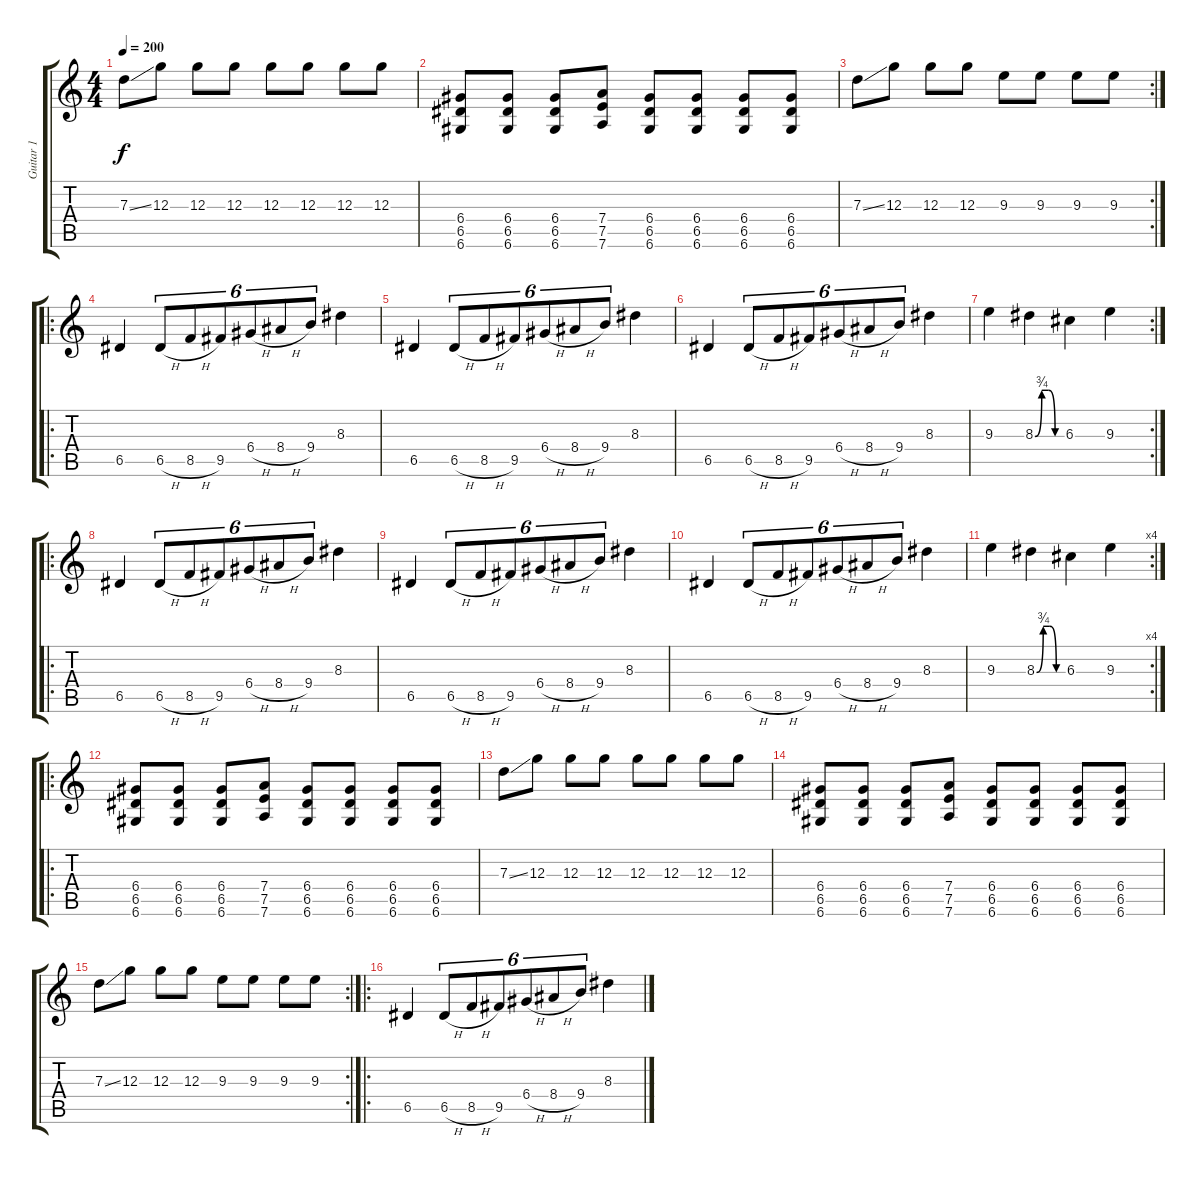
\track ("Guitar 1" "Guitar 1") {instrument distortionguitar}
\staff {score tabs}
\tuning (E4 B3 G3 D3 A2 D2) {hide}
\ts (4 4)
\tempo 200
\clef g2
\ks c
7.3{ss}.8{dy f} 12.3.8 12.3.8 12.3.8 12.3.8 12.3.8 12.3.8 12.3.8 |
(6.4 6.5 6.6).8 (6.4 6.5 6.6).8 (6.4 6.5 6.6).8 (7.4 7.5 7.6).8 (6.4 6.5 6.6).8 (6.4 6.5 6.6).8 (6.4 6.5 6.6).8 (6.4 6.5 6.6).8 |
\rc 2
7.3{ss}.8 12.3.8 12.3.8 12.3.8 9.3.8 9.3.8 9.3.8 9.3.8 |
\ro
6.5.4 6.5{h}.8{tu (6 4)} 8.5{h}.8{tu (6 4)} 9.5.8{tu (6 4)} 6.4{h}.8{tu (6 4)} 8.4{h}.8{tu (6 4)} 9.4.8{tu (6 4)} 8.3.4 |
6.5.4 6.5{h}.8{tu (6 4)} 8.5{h}.8{tu (6 4)} 9.5.8{tu (6 4)} 6.4{h}.8{tu (6 4)} 8.4{h}.8{tu (6 4)} 9.4.8{tu (6 4)} 8.3.4 |
6.5.4 6.5{h}.8{tu (6 4)} 8.5{h}.8{tu (6 4)} 9.5.8{tu (6 4)} 6.4{h}.8{tu (6 4)} 8.4{h}.8{tu (6 4)} 9.4.8{tu (6 4)} 8.3.4 |
\rc 2
9.3.4 8.3{be (custom 0 0 15 3 30 3 45 0 60 0)}.4 6.3.4 9.3.4 |
\ro
6.5.4 6.5{h}.8{tu (6 4)} 8.5{h}.8{tu (6 4)} 9.5.8{tu (6 4)} 6.4{h}.8{tu (6 4)} 8.4{h}.8{tu (6 4)} 9.4.8{tu (6 4)} 8.3.4 |
6.5.4 6.5{h}.8{tu (6 4)} 8.5{h}.8{tu (6 4)} 9.5.8{tu (6 4)} 6.4{h}.8{tu (6 4)} 8.4{h}.8{tu (6 4)} 9.4.8{tu (6 4)} 8.3.4 |
6.5.4 6.5{h}.8{tu (6 4)} 8.5{h}.8{tu (6 4)} 9.5.8{tu (6 4)} 6.4{h}.8{tu (6 4)} 8.4{h}.8{tu (6 4)} 9.4.8{tu (6 4)} 8.3.4 |
\rc 4
9.3.4 8.3{be (custom 0 0 15 3 30 3 45 0 60 0)}.4 6.3.4 9.3.4 |
\ro
(6.4 6.5 6.6).8 (6.4 6.5 6.6).8 (6.4 6.5 6.6).8 (7.4 7.5 7.6).8 (6.4 6.5 6.6).8 (6.4 6.5 6.6).8 (6.4 6.5 6.6).8 (6.4 6.5 6.6).8 |
7.3{ss}.8 12.3.8 12.3.8 12.3.8 12.3.8 12.3.8 12.3.8 12.3.8 |
(6.4 6.5 6.6).8 (6.4 6.5 6.6).8 (6.4 6.5 6.6).8 (7.4 7.5 7.6).8 (6.4 6.5 6.6).8 (6.4 6.5 6.6).8 (6.4 6.5 6.6).8 (6.4 6.5 6.6).8 |
\rc 2
7.3{ss}.8 12.3.8 12.3.8 12.3.8 9.3.8 9.3.8 9.3.8 9.3.8 |
\ro
6.5.4 6.5{h}.8{tu (6 4)} 8.5{h}.8{tu (6 4)} 9.5.8{tu (6 4)} 6.4{h}.8{tu (6 4)} 8.4{h}.8{tu (6 4)} 9.4.8{tu (6 4)} 8.3.4
